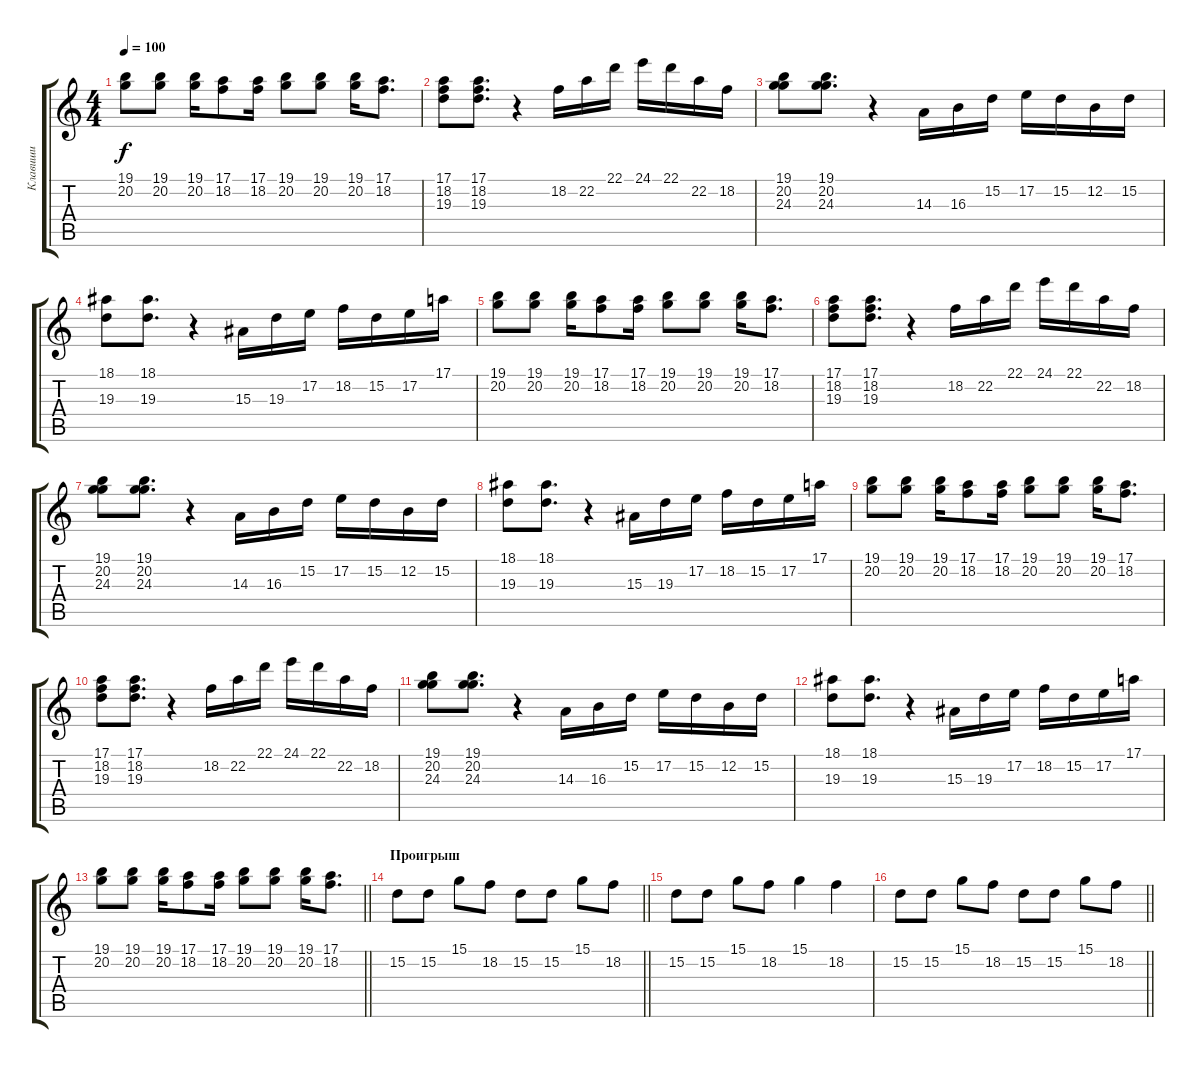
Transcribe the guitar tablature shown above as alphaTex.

\track ("Клавиши" "Клавиши") {instrument brightacousticpiano}
\staff {score tabs}
\tuning (E4 B3 G3 D3 A2 E2) {hide}
\ts (4 4)
\tempo 100
\clef g2
\ks c
(19.1 20.2).8{dy f} (19.1 20.2).8 (19.1 20.2).16 (17.1 18.2).8 (17.1 18.2).16 (19.1 20.2).8 (19.1 20.2).8 (19.1 20.2).16 (17.1 18.2).8{d} |
(17.1 18.2 19.3).8 (17.1 18.2 19.3).8{d} r.4 18.2.16 22.2.16 22.1.16 24.1.16 22.1.16 22.2.16 18.2.16 |
(19.1 20.2 24.3).8 (19.1 20.2 24.3).8{d} r.4 14.3.16 16.3.16 15.2.16 17.2.16 15.2.16 12.2.16 15.2.16 |
(18.1 19.3).8 (18.1 19.3).8{d} r.4 15.3.16 19.3.16 17.2.16 18.2.16 15.2.16 17.2.16 17.1.16 |
(19.1 20.2).8 (19.1 20.2).8 (19.1 20.2).16 (17.1 18.2).8 (17.1 18.2).16 (19.1 20.2).8 (19.1 20.2).8 (19.1 20.2).16 (17.1 18.2).8{d} |
(17.1 18.2 19.3).8 (17.1 18.2 19.3).8{d} r.4 18.2.16 22.2.16 22.1.16 24.1.16 22.1.16 22.2.16 18.2.16 |
(19.1 20.2 24.3).8 (19.1 20.2 24.3).8{d} r.4 14.3.16 16.3.16 15.2.16 17.2.16 15.2.16 12.2.16 15.2.16 |
(18.1 19.3).8 (18.1 19.3).8{d} r.4 15.3.16 19.3.16 17.2.16 18.2.16 15.2.16 17.2.16 17.1.16 |
(19.1 20.2).8 (19.1 20.2).8 (19.1 20.2).16 (17.1 18.2).8 (17.1 18.2).16 (19.1 20.2).8 (19.1 20.2).8 (19.1 20.2).16 (17.1 18.2).8{d} |
(17.1 18.2 19.3).8 (17.1 18.2 19.3).8{d} r.4 18.2.16 22.2.16 22.1.16 24.1.16 22.1.16 22.2.16 18.2.16 |
(19.1 20.2 24.3).8 (19.1 20.2 24.3).8{d} r.4 14.3.16 16.3.16 15.2.16 17.2.16 15.2.16 12.2.16 15.2.16 |
(18.1 19.3).8 (18.1 19.3).8{d} r.4 15.3.16 19.3.16 17.2.16 18.2.16 15.2.16 17.2.16 17.1.16 |
\barLineRight lightlight
(19.1 20.2).8 (19.1 20.2).8 (19.1 20.2).16 (17.1 18.2).8 (17.1 18.2).16 (19.1 20.2).8 (19.1 20.2).8 (19.1 20.2).16 (17.1 18.2).8{d} |
\section ("" "Проигрыш")
\barLineRight lightlight
15.2.8 15.2.8 15.1.8 18.2.8 15.2.8 15.2.8 15.1.8 18.2.8 |
15.2.8 15.2.8 15.1.8 18.2.8 15.1.4 18.2.4 |
\barLineRight lightlight
15.2.8 15.2.8 15.1.8 18.2.8 15.2.8 15.2.8 15.1.8 18.2.8
